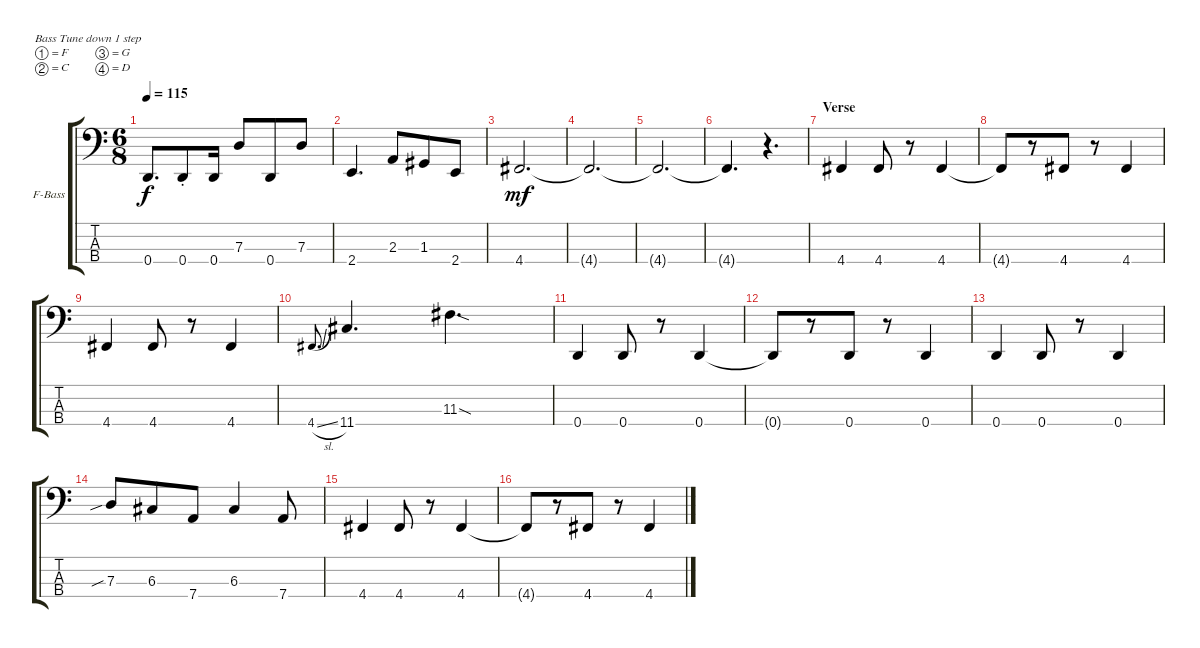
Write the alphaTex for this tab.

\bracketExtendMode groupsimilarinstruments
\firstSystemTrackNameOrientation horizontal
\otherSystemsTrackNameOrientation horizontal
\track ("Fretless Bass" "F-Bass") {instrument fretlessbass}
\staff {score tabs}
\tuning (F2 C2 G1 D1)
\ts (6 8)
\tempo 115
\clef f4
\ks c
0.4.8{d dy f} 0.4{st}.8 0.4.16 7.3.8 0.4.8 7.3.8 |
2.4.4{d} 2.3.8 1.3.8 2.4.8 |
4.4.2{d dy mf} |
4.4{t}.2{d} |
4.4{t}.2{d} |
4.4{t}.4{d} r.4{d} |
\section ("" "Verse")
4.4.4 4.4.8 r.8 4.4.4 |
4.4{t}.8 r.8 4.4.8 r.8 4.4.4 |
4.4.4 4.4.8 r.8 4.4.4 |
4.4{sl}.8{d gr onbeat} 11.4.4{d} 11.3{sod}.4{d} |
0.4.4 0.4.8 r.8 0.4.4 |
0.4{t}.8 r.8 0.4.8 r.8 0.4.4 |
0.4.4 0.4.8 r.8 0.4.4 |
7.3{sib}.8 6.3.8 7.4.8 6.3.4 7.4.8 |
4.4.4 4.4.8 r.8 4.4.4 |
4.4{t}.8 r.8 4.4.8 r.8 4.4.4
